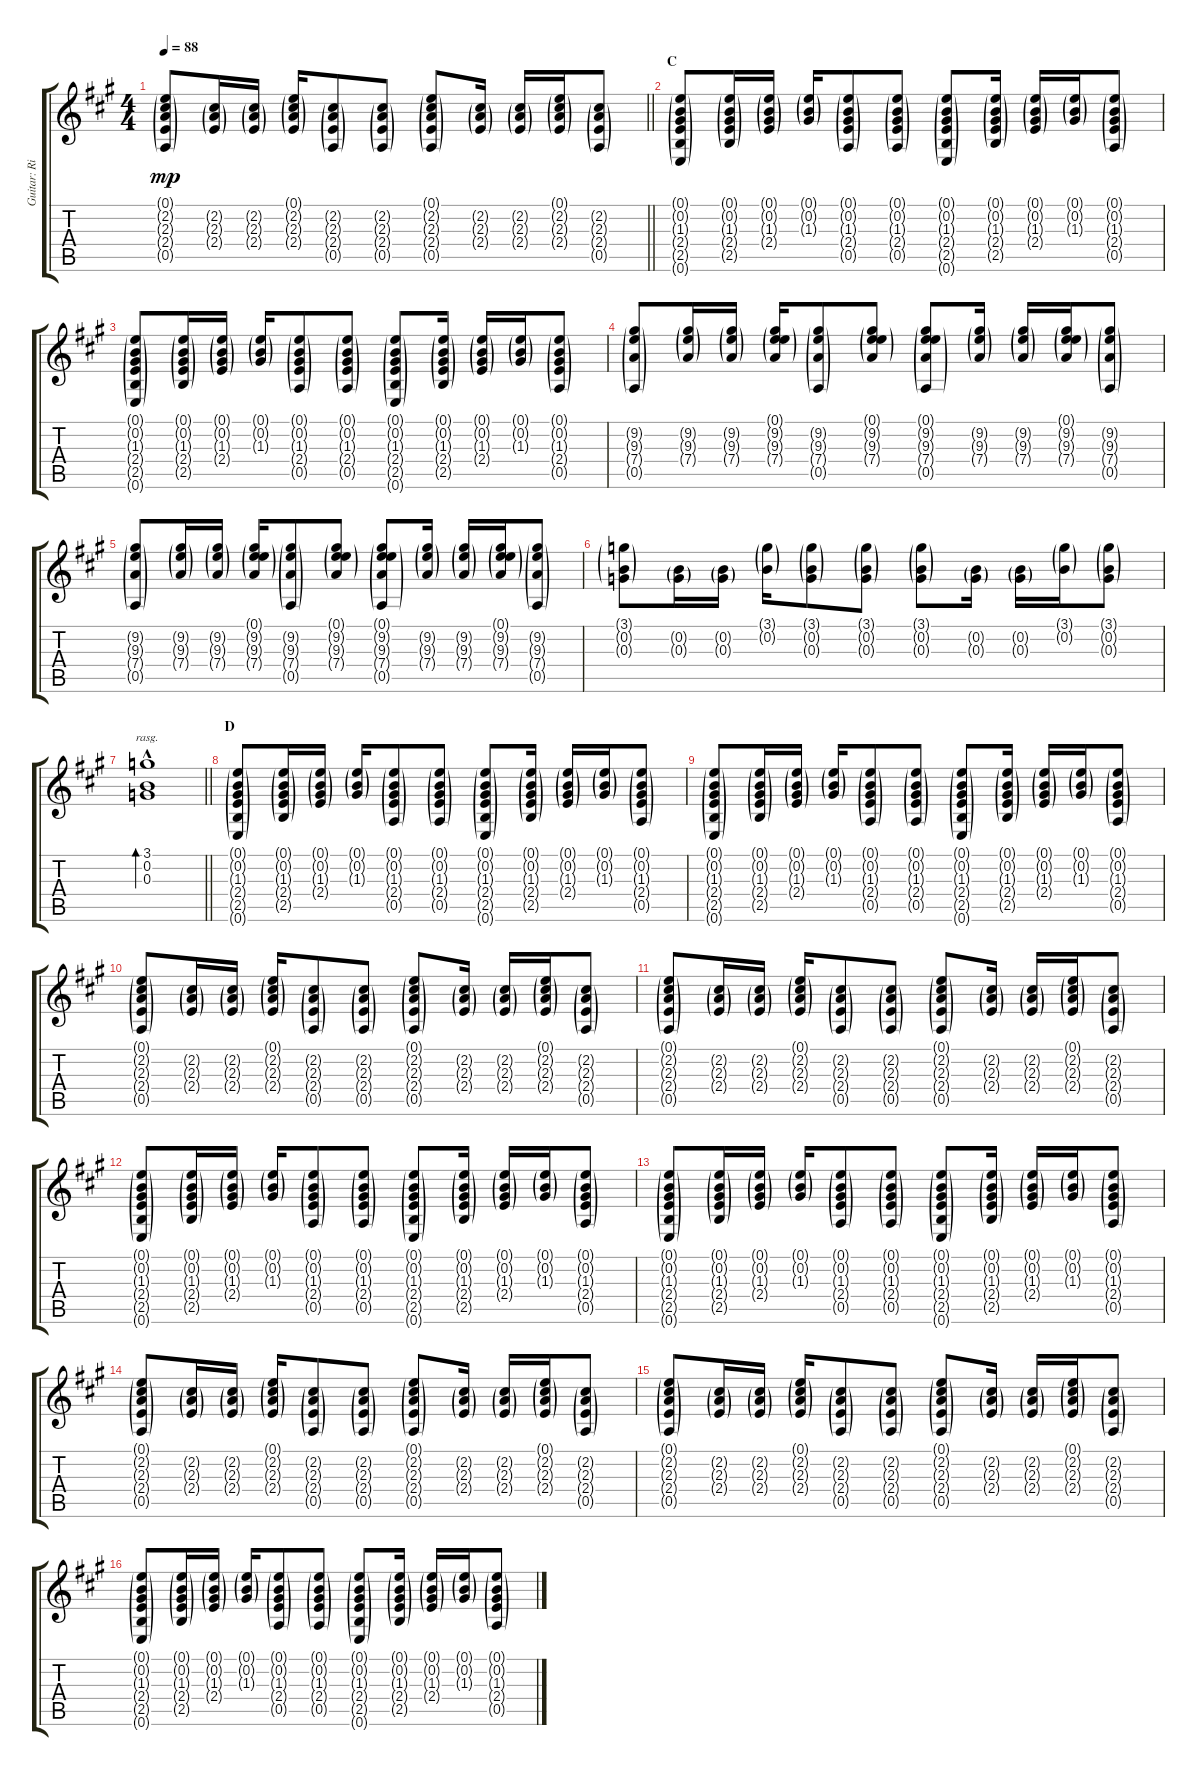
\track ("Guitar: Rik" "Guitar: Ri") {instrument acousticguitarsteel}
\staff {score tabs}
\tuning (E4 B3 G3 D3 A2 E2) {hide}
\ts (4 4)
\tempo 88
\clef g2
\barLineRight lightlight
\ks a
(0.1{g} 2.2{g} 2.3{g} 2.4{g} 0.5{g}).8{dy mp} (2.2{g} 2.3{g} 2.4{g}).16 (2.2{g} 2.3{g} 2.4{g}).16 (0.1{g} 2.2{g} 2.3{g} 2.4{g}).16 (2.2{g} 2.3{g} 2.4{g} 0.5{g}).8 (2.2{g} 2.3{g} 2.4{g} 0.5{g}).8 (0.1{g} 2.2{g} 2.3{g} 2.4{g} 0.5{g}).8 (2.2{g} 2.3{g} 2.4{g}).16 (2.2{g} 2.3{g} 2.4{g}).16 (0.1{g} 2.2{g} 2.3{g} 2.4{g}).16 (2.2{g} 2.3{g} 2.4{g} 0.5{g}).8 |
\section ("" "C")
(0.1{g} 0.2{g} 1.3{g} 2.4{g} 2.5{g} 0.6{g}).8 (0.1{g} 0.2{g} 1.3{g} 2.4{g} 2.5{g}).16 (0.1{g} 0.2{g} 1.3{g} 2.4{g}).16 (0.1{g} 0.2{g} 1.3{g}).16 (0.1{g} 0.2{g} 1.3{g} 2.4{g} 0.5{g}).8 (0.1{g} 0.2{g} 1.3{g} 2.4{g} 0.5{g}).8 (0.1{g} 0.2{g} 1.3{g} 2.4{g} 2.5{g} 0.6{g}).8 (0.1{g} 0.2{g} 1.3{g} 2.4{g} 2.5{g}).16 (0.1{g} 0.2{g} 1.3{g} 2.4{g}).16 (0.1{g} 0.2{g} 1.3{g}).16 (0.1{g} 0.2{g} 1.3{g} 2.4{g} 0.5{g}).8 |
(0.1{g} 0.2{g} 1.3{g} 2.4{g} 2.5{g} 0.6{g}).8 (0.1{g} 0.2{g} 1.3{g} 2.4{g} 2.5{g}).16 (0.1{g} 0.2{g} 1.3{g} 2.4{g}).16 (0.1{g} 0.2{g} 1.3{g}).16 (0.1{g} 0.2{g} 1.3{g} 2.4{g} 0.5{g}).8 (0.1{g} 0.2{g} 1.3{g} 2.4{g} 0.5{g}).8 (0.1{g} 0.2{g} 1.3{g} 2.4{g} 2.5{g} 0.6{g}).8 (0.1{g} 0.2{g} 1.3{g} 2.4{g} 2.5{g}).16 (0.1{g} 0.2{g} 1.3{g} 2.4{g}).16 (0.1{g} 0.2{g} 1.3{g}).16 (0.1{g} 0.2{g} 1.3{g} 2.4{g} 0.5{g}).8 |
(9.2{g} 9.3{g} 7.4{g} 0.5{g}).8 (9.2{g} 9.3{g} 7.4{g}).16 (9.2{g} 9.3{g} 7.4{g}).16 (0.1{g} 9.2{g} 9.3{g} 7.4{g}).16 (9.2{g} 9.3{g} 7.4{g} 0.5{g}).8 (0.1{g} 9.2{g} 9.3{g} 7.4{g}).8 (0.1{g} 9.2{g} 9.3{g} 7.4{g} 0.5{g}).8 (9.2{g} 9.3{g} 7.4{g}).16 (9.2{g} 9.3{g} 7.4{g}).16 (0.1{g} 9.2{g} 9.3{g} 7.4{g}).16 (9.2{g} 9.3{g} 7.4{g} 0.5{g}).8 |
(9.2{g} 9.3{g} 7.4{g} 0.5{g}).8 (9.2{g} 9.3{g} 7.4{g}).16 (9.2{g} 9.3{g} 7.4{g}).16 (0.1{g} 9.2{g} 9.3{g} 7.4{g}).16 (9.2{g} 9.3{g} 7.4{g} 0.5{g}).8 (0.1{g} 9.2{g} 9.3{g} 7.4{g}).8 (0.1{g} 9.2{g} 9.3{g} 7.4{g} 0.5{g}).8 (9.2{g} 9.3{g} 7.4{g}).16 (9.2{g} 9.3{g} 7.4{g}).16 (0.1{g} 9.2{g} 9.3{g} 7.4{g}).16 (9.2{g} 9.3{g} 7.4{g} 0.5{g}).8 |
(3.1{g} 0.2{g} 0.3{g}).8 (0.2{g} 0.3{g}).16 (0.2{g} 0.3{g}).16 (3.1{g} 0.2{g}).16 (3.1{g} 0.2{g} 0.3{g}).8 (3.1{g} 0.2{g} 0.3{g}).8 (3.1{g} 0.2{g} 0.3{g}).8 (0.2{g} 0.3{g}).16 (0.2{g} 0.3{g}).16 (3.1{g} 0.2{g}).16 (3.1{g} 0.2{g} 0.3{g}).8 |
\barLineRight lightlight
(3.1{hac} 0.2{hac} 0.3{hac}).1{bd 480 rasg ii} |
\section ("" "D")
(0.1{g} 0.2{g} 1.3{g} 2.4{g} 2.5{g} 0.6{g}).8 (0.1{g} 0.2{g} 1.3{g} 2.4{g} 2.5{g}).16 (0.1{g} 0.2{g} 1.3{g} 2.4{g}).16 (0.1{g} 0.2{g} 1.3{g}).16 (0.1{g} 0.2{g} 1.3{g} 2.4{g} 0.5{g}).8 (0.1{g} 0.2{g} 1.3{g} 2.4{g} 0.5{g}).8 (0.1{g} 0.2{g} 1.3{g} 2.4{g} 2.5{g} 0.6{g}).8 (0.1{g} 0.2{g} 1.3{g} 2.4{g} 2.5{g}).16 (0.1{g} 0.2{g} 1.3{g} 2.4{g}).16 (0.1{g} 0.2{g} 1.3{g}).16 (0.1{g} 0.2{g} 1.3{g} 2.4{g} 0.5{g}).8 |
(0.1{g} 0.2{g} 1.3{g} 2.4{g} 2.5{g} 0.6{g}).8 (0.1{g} 0.2{g} 1.3{g} 2.4{g} 2.5{g}).16 (0.1{g} 0.2{g} 1.3{g} 2.4{g}).16 (0.1{g} 0.2{g} 1.3{g}).16 (0.1{g} 0.2{g} 1.3{g} 2.4{g} 0.5{g}).8 (0.1{g} 0.2{g} 1.3{g} 2.4{g} 0.5{g}).8 (0.1{g} 0.2{g} 1.3{g} 2.4{g} 2.5{g} 0.6{g}).8 (0.1{g} 0.2{g} 1.3{g} 2.4{g} 2.5{g}).16 (0.1{g} 0.2{g} 1.3{g} 2.4{g}).16 (0.1{g} 0.2{g} 1.3{g}).16 (0.1{g} 0.2{g} 1.3{g} 2.4{g} 0.5{g}).8 |
(0.1{g} 2.2{g} 2.3{g} 2.4{g} 0.5{g}).8 (2.2{g} 2.3{g} 2.4{g}).16 (2.2{g} 2.3{g} 2.4{g}).16 (0.1{g} 2.2{g} 2.3{g} 2.4{g}).16 (2.2{g} 2.3{g} 2.4{g} 0.5{g}).8 (2.2{g} 2.3{g} 2.4{g} 0.5{g}).8 (0.1{g} 2.2{g} 2.3{g} 2.4{g} 0.5{g}).8 (2.2{g} 2.3{g} 2.4{g}).16 (2.2{g} 2.3{g} 2.4{g}).16 (0.1{g} 2.2{g} 2.3{g} 2.4{g}).16 (2.2{g} 2.3{g} 2.4{g} 0.5{g}).8 |
(0.1{g} 2.2{g} 2.3{g} 2.4{g} 0.5{g}).8 (2.2{g} 2.3{g} 2.4{g}).16 (2.2{g} 2.3{g} 2.4{g}).16 (0.1{g} 2.2{g} 2.3{g} 2.4{g}).16 (2.2{g} 2.3{g} 2.4{g} 0.5{g}).8 (2.2{g} 2.3{g} 2.4{g} 0.5{g}).8 (0.1{g} 2.2{g} 2.3{g} 2.4{g} 0.5{g}).8 (2.2{g} 2.3{g} 2.4{g}).16 (2.2{g} 2.3{g} 2.4{g}).16 (0.1{g} 2.2{g} 2.3{g} 2.4{g}).16 (2.2{g} 2.3{g} 2.4{g} 0.5{g}).8 |
(0.1{g} 0.2{g} 1.3{g} 2.4{g} 2.5{g} 0.6{g}).8 (0.1{g} 0.2{g} 1.3{g} 2.4{g} 2.5{g}).16 (0.1{g} 0.2{g} 1.3{g} 2.4{g}).16 (0.1{g} 0.2{g} 1.3{g}).16 (0.1{g} 0.2{g} 1.3{g} 2.4{g} 0.5{g}).8 (0.1{g} 0.2{g} 1.3{g} 2.4{g} 0.5{g}).8 (0.1{g} 0.2{g} 1.3{g} 2.4{g} 2.5{g} 0.6{g}).8 (0.1{g} 0.2{g} 1.3{g} 2.4{g} 2.5{g}).16 (0.1{g} 0.2{g} 1.3{g} 2.4{g}).16 (0.1{g} 0.2{g} 1.3{g}).16 (0.1{g} 0.2{g} 1.3{g} 2.4{g} 0.5{g}).8 |
(0.1{g} 0.2{g} 1.3{g} 2.4{g} 2.5{g} 0.6{g}).8 (0.1{g} 0.2{g} 1.3{g} 2.4{g} 2.5{g}).16 (0.1{g} 0.2{g} 1.3{g} 2.4{g}).16 (0.1{g} 0.2{g} 1.3{g}).16 (0.1{g} 0.2{g} 1.3{g} 2.4{g} 0.5{g}).8 (0.1{g} 0.2{g} 1.3{g} 2.4{g} 0.5{g}).8 (0.1{g} 0.2{g} 1.3{g} 2.4{g} 2.5{g} 0.6{g}).8 (0.1{g} 0.2{g} 1.3{g} 2.4{g} 2.5{g}).16 (0.1{g} 0.2{g} 1.3{g} 2.4{g}).16 (0.1{g} 0.2{g} 1.3{g}).16 (0.1{g} 0.2{g} 1.3{g} 2.4{g} 0.5{g}).8 |
(0.1{g} 2.2{g} 2.3{g} 2.4{g} 0.5{g}).8 (2.2{g} 2.3{g} 2.4{g}).16 (2.2{g} 2.3{g} 2.4{g}).16 (0.1{g} 2.2{g} 2.3{g} 2.4{g}).16 (2.2{g} 2.3{g} 2.4{g} 0.5{g}).8 (2.2{g} 2.3{g} 2.4{g} 0.5{g}).8 (0.1{g} 2.2{g} 2.3{g} 2.4{g} 0.5{g}).8 (2.2{g} 2.3{g} 2.4{g}).16 (2.2{g} 2.3{g} 2.4{g}).16 (0.1{g} 2.2{g} 2.3{g} 2.4{g}).16 (2.2{g} 2.3{g} 2.4{g} 0.5{g}).8 |
(0.1{g} 2.2{g} 2.3{g} 2.4{g} 0.5{g}).8 (2.2{g} 2.3{g} 2.4{g}).16 (2.2{g} 2.3{g} 2.4{g}).16 (0.1{g} 2.2{g} 2.3{g} 2.4{g}).16 (2.2{g} 2.3{g} 2.4{g} 0.5{g}).8 (2.2{g} 2.3{g} 2.4{g} 0.5{g}).8 (0.1{g} 2.2{g} 2.3{g} 2.4{g} 0.5{g}).8 (2.2{g} 2.3{g} 2.4{g}).16 (2.2{g} 2.3{g} 2.4{g}).16 (0.1{g} 2.2{g} 2.3{g} 2.4{g}).16 (2.2{g} 2.3{g} 2.4{g} 0.5{g}).8 |
(0.1{g} 0.2{g} 1.3{g} 2.4{g} 2.5{g} 0.6{g}).8 (0.1{g} 0.2{g} 1.3{g} 2.4{g} 2.5{g}).16 (0.1{g} 0.2{g} 1.3{g} 2.4{g}).16 (0.1{g} 0.2{g} 1.3{g}).16 (0.1{g} 0.2{g} 1.3{g} 2.4{g} 0.5{g}).8 (0.1{g} 0.2{g} 1.3{g} 2.4{g} 0.5{g}).8 (0.1{g} 0.2{g} 1.3{g} 2.4{g} 2.5{g} 0.6{g}).8 (0.1{g} 0.2{g} 1.3{g} 2.4{g} 2.5{g}).16 (0.1{g} 0.2{g} 1.3{g} 2.4{g}).16 (0.1{g} 0.2{g} 1.3{g}).16 (0.1{g} 0.2{g} 1.3{g} 2.4{g} 0.5{g}).8
